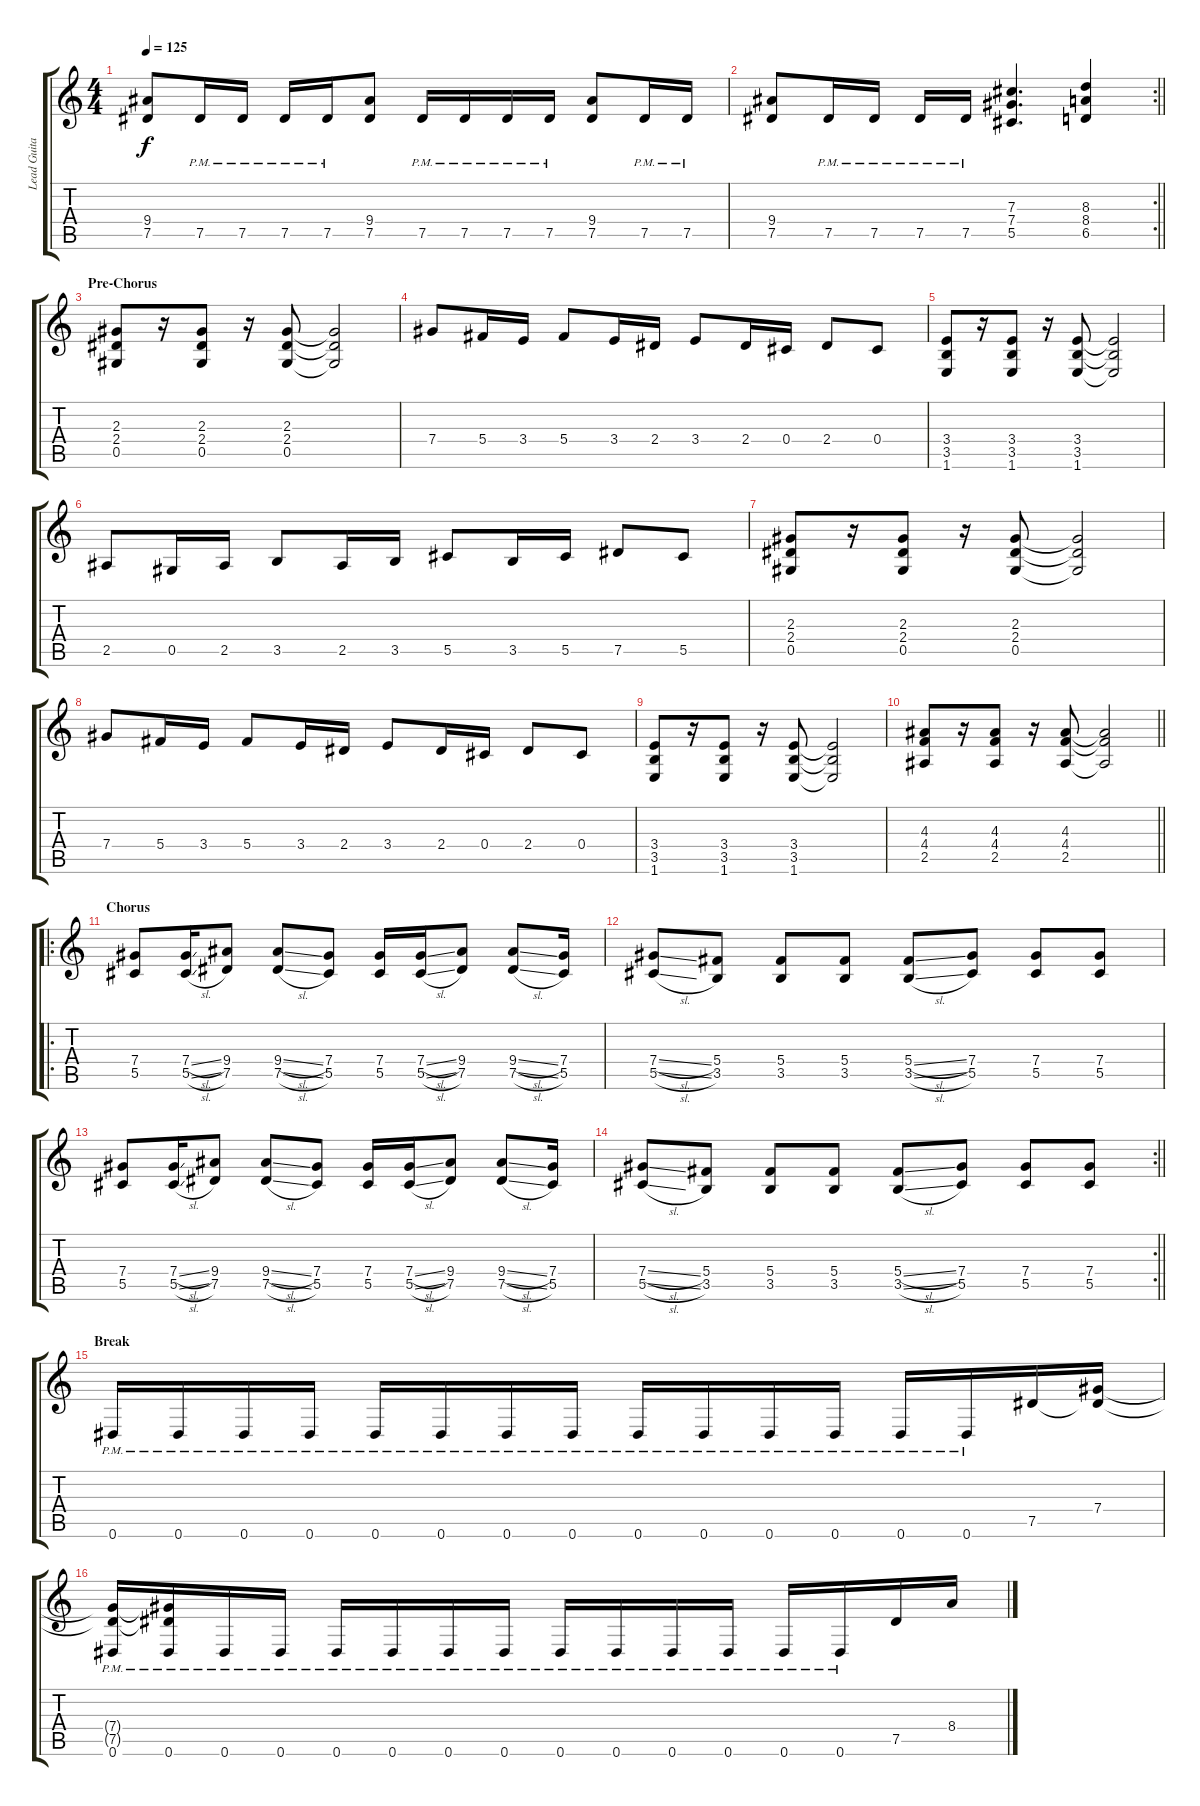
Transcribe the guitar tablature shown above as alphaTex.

\track ("Lead Guitar" "Lead Guita") {instrument distortionguitar}
\staff {score tabs}
\tuning (Eb4 Bb3 Gb3 Db3 Ab2 Eb2) {hide}
\ts (4 4)
\tempo 125
\clef g2
\ks c
(9.4 7.5).8{dy f} 7.5{pm}.16 7.5{pm}.16 7.5{pm}.16 7.5{pm}.16 (9.4 7.5).8 7.5{pm}.16 7.5{pm}.16 7.5{pm}.16 7.5{pm}.16 (9.4 7.5).8 7.5{pm}.16 7.5{pm}.16 |
\rc 2
\barLineRight lightlight
(9.4 7.5).8 7.5{pm}.16 7.5{pm}.16 7.5{pm}.16 7.5{pm}.16 (7.3 7.4 5.5).4{d} (8.3 8.4 6.5).4 |
\section ("" "Pre-Chorus")
(2.3 2.4 0.5).8 r.16 (2.3 2.4 0.5).8 r.16 (2.3 2.4 0.5).8 (2.3{t} 2.4{t} 0.5{t}).2 |
7.4.8 5.4.16 3.4.16 5.4.8 3.4.16 2.4.16 3.4.8 2.4.16 0.4.16 2.4.8 0.4.8 |
(3.4 3.5 1.6).8 r.16 (3.4 3.5 1.6).8 r.16 (3.4 3.5 1.6).8 (3.4{t} 3.5{t} 1.6{t}).2 |
2.5.8 0.5.16 2.5.16 3.5.8 2.5.16 3.5.16 5.5.8 3.5.16 5.5.16 7.5.8 5.5.8 |
(2.3 2.4 0.5).8 r.16 (2.3 2.4 0.5).8 r.16 (2.3 2.4 0.5).8 (2.3{t} 2.4{t} 0.5{t}).2 |
7.4.8 5.4.16 3.4.16 5.4.8 3.4.16 2.4.16 3.4.8 2.4.16 0.4.16 2.4.8 0.4.8 |
(3.4 3.5 1.6).8 r.16 (3.4 3.5 1.6).8 r.16 (3.4 3.5 1.6).8 (3.4{t} 3.5{t} 1.6{t}).2 |
\barLineRight lightlight
(4.3 4.4 2.5).8 r.16 (4.3 4.4 2.5).8 r.16 (4.3 4.4 2.5).8 (4.3{t} 4.4{t} 2.5{t}).2 |
\ro
\section ("" "Chorus")
(7.4 5.5).8 (7.4{sl} 5.5{sl}).16 (9.4 7.5).8 (9.4{sl} 7.5{sl}).8 (7.4 5.5).8 (7.4 5.5).16 (7.4{sl} 5.5{sl}).16 (9.4 7.5).8 (9.4{sl} 7.5{sl}).8 (7.4 5.5).16 |
(7.4{sl} 5.5{sl}).8 (5.4 3.5).8 (5.4 3.5).8 (5.4 3.5).8 (5.4{sl} 3.5{sl}).8 (7.4 5.5).8 (7.4 5.5).8 (7.4 5.5).8 |
(7.4 5.5).8 (7.4{sl} 5.5{sl}).16 (9.4 7.5).8 (9.4{sl} 7.5{sl}).8 (7.4 5.5).8 (7.4 5.5).16 (7.4{sl} 5.5{sl}).16 (9.4 7.5).8 (9.4{sl} 7.5{sl}).8 (7.4 5.5).16 |
\rc 2
\barLineRight lightlight
(7.4{sl} 5.5{sl}).8 (5.4 3.5).8 (5.4 3.5).8 (5.4 3.5).8 (5.4{sl} 3.5{sl}).8 (7.4 5.5).8 (7.4 5.5).8 (7.4 5.5).8 |
\section ("" "Break")
0.6{pm}.16 0.6{pm}.16 0.6{pm}.16 0.6{pm}.16 0.6{pm}.16 0.6{pm}.16 0.6{pm}.16 0.6{pm}.16 0.6{pm}.16 0.6{pm}.16 0.6{pm}.16 0.6{pm}.16 0.6{pm}.16 0.6{pm}.16 7.5.16 (7.4 7.5{t}).16 |
(7.4{t} 7.5{t} 0.6{pm}).16 (7.4{t} 7.5{t} 0.6{pm}).16 0.6{pm}.16 0.6{pm}.16 0.6{pm}.16 0.6{pm}.16 0.6{pm}.16 0.6{pm}.16 0.6{pm}.16 0.6{pm}.16 0.6{pm}.16 0.6{pm}.16 0.6{pm}.16 0.6{pm}.16 7.5.16 8.4.16
